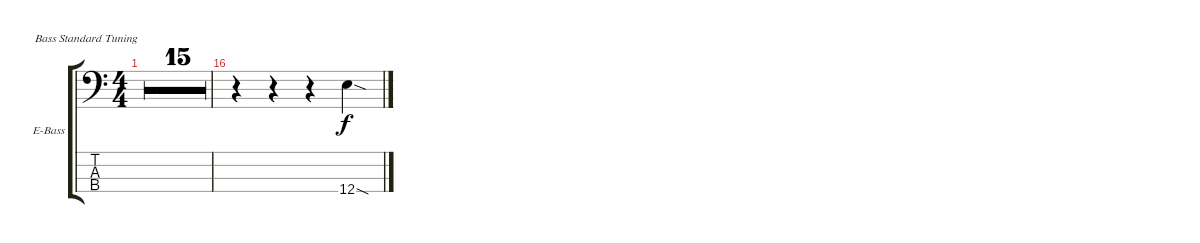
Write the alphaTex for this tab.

\defaultSystemsLayout 4
\bracketExtendMode groupsimilarinstruments
\firstSystemTrackNameOrientation horizontal
\otherSystemsTrackNameOrientation horizontal
\track ("Electric Bass" "E-Bass") {multiBarRest instrument electricbassfinger}
\staff {score tabs}
\tuning (G2 D2 A1 E1)
\ts (4 4)
\tempo 180
\clef f4
\scale
0.487395
\ks c
r.4{dy f instrument electricbassfinger} r.2{d} |
\scale
0.256303 r.4 r.2{d} |
\scale
0.256303 r.4 r.2{d} |
\scale
0.333333 r.4 r.2{d} |
\scale
0.333333 r.4 r.2{d} |
\scale
0.333333 r.4 r.2{d} |
\scale
0.333333 r.4 r.2{d} |
\scale
0.333333 r.4 r.2{d} |
\scale
0.333333 r.4 r.2{d} |
\scale
0.333333 r.4 r.2{d} |
\scale
0.333333 r.4 r.2{d} |
\scale
0.333333 r.4 r.2{d} |
\scale
0.333333 r.4 r.2{d} |
\scale
0.333333 r.4 r.2{d} |
\scale
0.333333 r.4 r.2{d} |
\scale
0.333333 r.4 r.4 r.4 12.4{sod}.4
